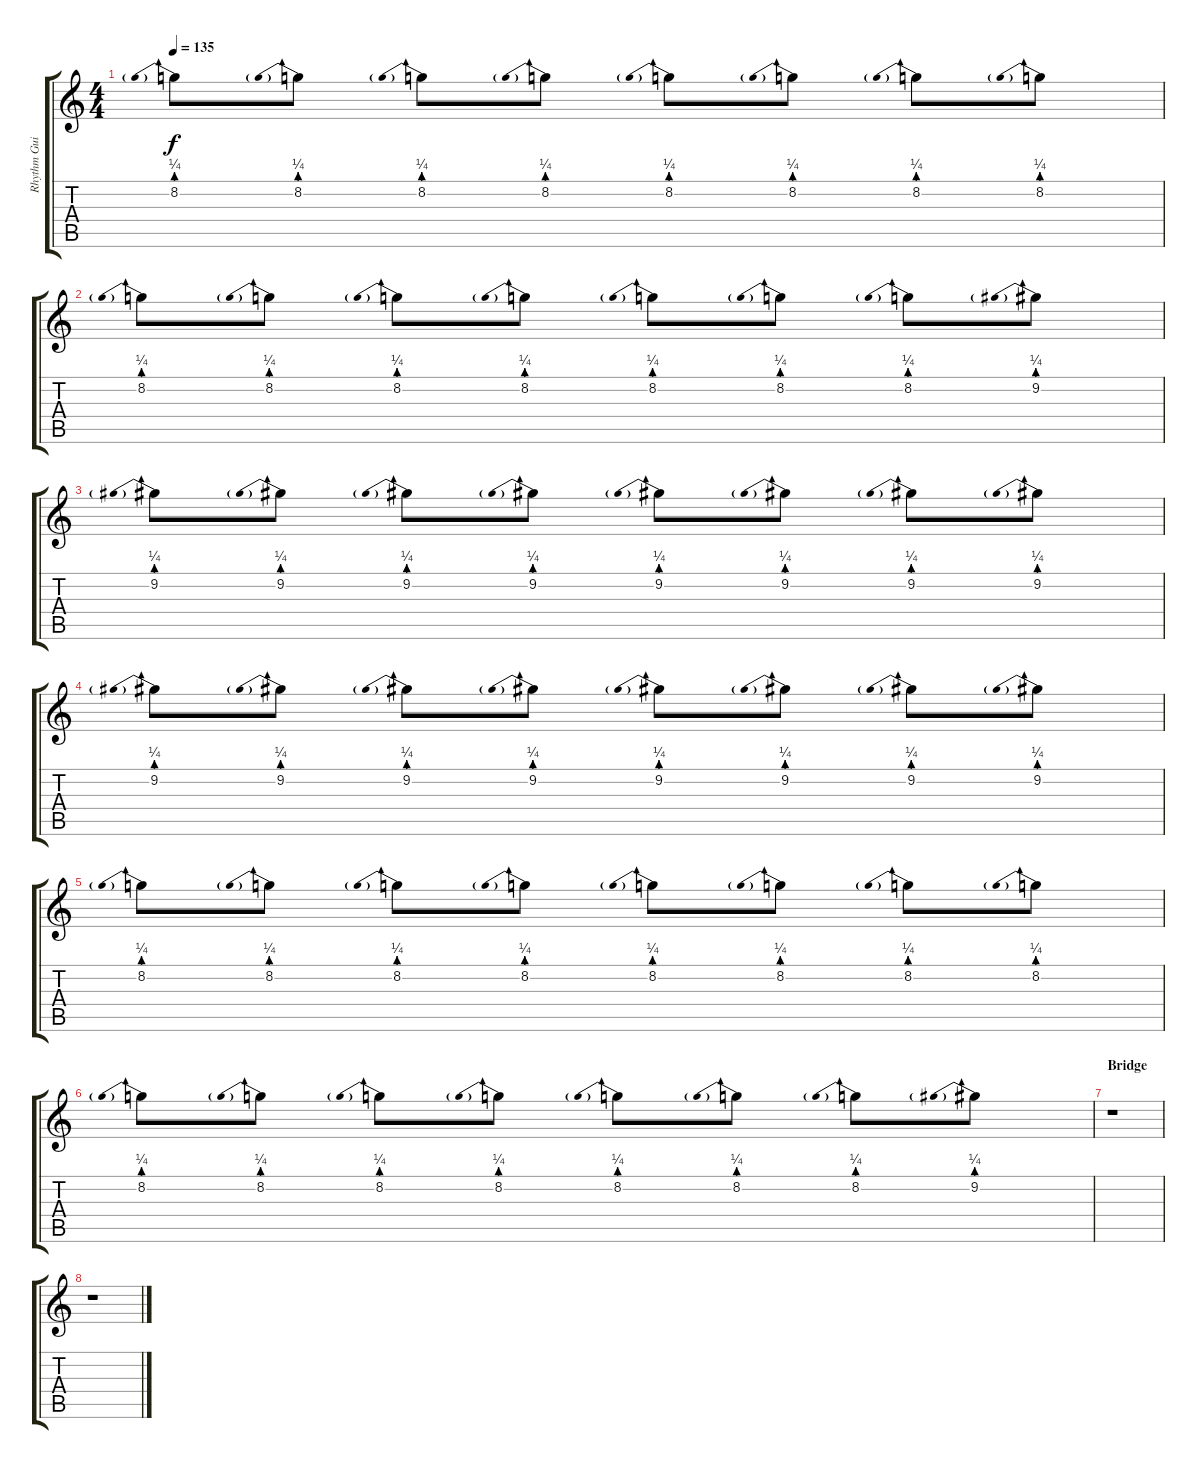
\track ("Rhythm Guitar 2" "Rhythm Gui") {instrument distortionguitar}
\staff {score tabs}
\tuning (E4 B3 G3 D3 A2 E2) {hide}
\ts (4 4)
\tempo 135
\clef g2
\ks c
8.2{be (prebend 0 1 60 1)}.8{dy f} 8.2{be (prebend 0 1 60 1)}.8 8.2{be (prebend 0 1 60 1)}.8 8.2{be (prebend 0 1 60 1)}.8 8.2{be (prebend 0 1 60 1)}.8 8.2{be (prebend 0 1 60 1)}.8 8.2{be (prebend 0 1 60 1)}.8 8.2{be (prebend 0 1 60 1)}.8 |
8.2{be (prebend 0 1 60 1)}.8 8.2{be (prebend 0 1 60 1)}.8 8.2{be (prebend 0 1 60 1)}.8 8.2{be (prebend 0 1 60 1)}.8 8.2{be (prebend 0 1 60 1)}.8 8.2{be (prebend 0 1 60 1)}.8 8.2{be (prebend 0 1 60 1)}.8 9.2{be (prebend 0 1 60 1)}.8 |
9.2{be (prebend 0 1 60 1)}.8 9.2{be (prebend 0 1 60 1)}.8 9.2{be (prebend 0 1 60 1)}.8 9.2{be (prebend 0 1 60 1)}.8 9.2{be (prebend 0 1 60 1)}.8 9.2{be (prebend 0 1 60 1)}.8 9.2{be (prebend 0 1 60 1)}.8 9.2{be (prebend 0 1 60 1)}.8 |
9.2{be (prebend 0 1 60 1)}.8 9.2{be (prebend 0 1 60 1)}.8 9.2{be (prebend 0 1 60 1)}.8 9.2{be (prebend 0 1 60 1)}.8 9.2{be (prebend 0 1 60 1)}.8 9.2{be (prebend 0 1 60 1)}.8 9.2{be (prebend 0 1 60 1)}.8 9.2{be (prebend 0 1 60 1)}.8 |
8.2{be (prebend 0 1 60 1)}.8 8.2{be (prebend 0 1 60 1)}.8 8.2{be (prebend 0 1 60 1)}.8 8.2{be (prebend 0 1 60 1)}.8 8.2{be (prebend 0 1 60 1)}.8 8.2{be (prebend 0 1 60 1)}.8 8.2{be (prebend 0 1 60 1)}.8 8.2{be (prebend 0 1 60 1)}.8 |
8.2{be (prebend 0 1 60 1)}.8 8.2{be (prebend 0 1 60 1)}.8 8.2{be (prebend 0 1 60 1)}.8 8.2{be (prebend 0 1 60 1)}.8 8.2{be (prebend 0 1 60 1)}.8 8.2{be (prebend 0 1 60 1)}.8 8.2{be (prebend 0 1 60 1)}.8 9.2{be (prebend 0 1 60 1)}.8 |
\section ("" "Bridge")
r.1 |
r.1
